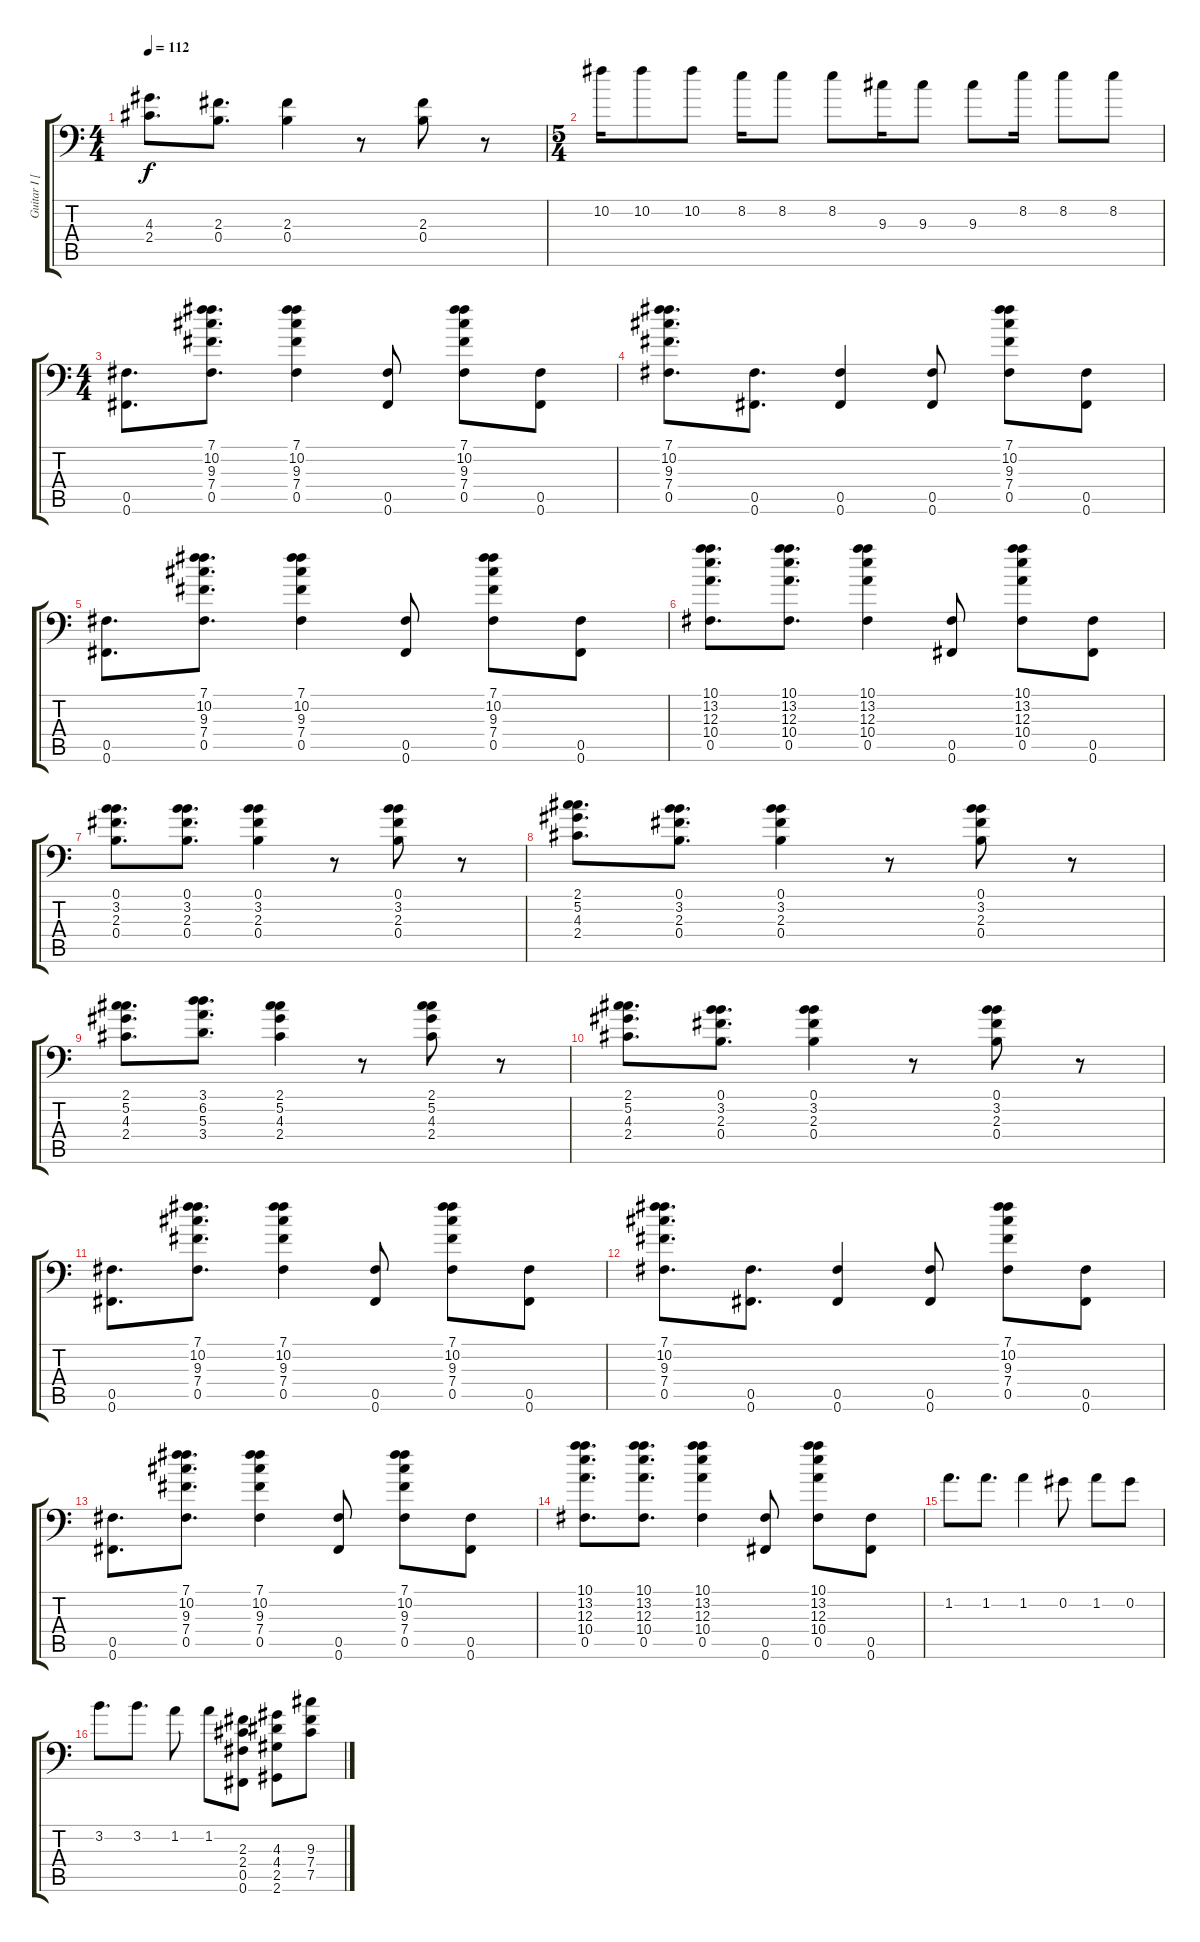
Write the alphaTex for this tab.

\track ("Guitar I [Aaron Turner]" "Guitar I [") {instrument distortionguitar}
\staff {score tabs}
\tuning (B3 Ab3 E3 B2 Gb2 Gb1) {hide}
\ts (4 4)
\tempo 112
\clef f4
\ks c
(4.3 2.4).8{d dy f} (2.3 0.4).8{d} (2.3 0.4).4 r.8 (2.3 0.4).8 r.8 |
\ts (5 4)
10.2.16 10.2.8 10.2.8 8.2.16 8.2.8 8.2.8 9.3.16 9.3.8 9.3.8 8.2.16 8.2.8 8.2.8 |
\ts (4 4)
(0.5 0.6).8{d} (7.1 10.2 9.3 7.4 0.5).8{d} (7.1 10.2 9.3 7.4 0.5).4 (0.5 0.6).8 (7.1 10.2 9.3 7.4 0.5).8 (0.5 0.6).8 |
(7.1 10.2 9.3 7.4 0.5).8{d} (0.5 0.6).8{d} (0.5 0.6).4 (0.5 0.6).8 (7.1 10.2 9.3 7.4 0.5).8 (0.5 0.6).8 |
(0.5 0.6).8{d} (7.1 10.2 9.3 7.4 0.5).8{d} (7.1 10.2 9.3 7.4 0.5).4 (0.5 0.6).8 (7.1 10.2 9.3 7.4 0.5).8 (0.5 0.6).8 |
(10.1 13.2 12.3 10.4 0.5).8{d} (10.1 13.2 12.3 10.4 0.5).8{d} (10.1 13.2 12.3 10.4 0.5).4 (0.5 0.6).8 (10.1 13.2 12.3 10.4 0.5).8 (0.5 0.6).8 |
(0.1 3.2 2.3 0.4).8{d} (0.1 3.2 2.3 0.4).8{d} (0.1 3.2 2.3 0.4).4 r.8 (0.1 3.2 2.3 0.4).8 r.8 |
(2.1 5.2 4.3 2.4).8{d} (0.1 3.2 2.3 0.4).8{d} (0.1 3.2 2.3 0.4).4 r.8 (0.1 3.2 2.3 0.4).8 r.8 |
(2.1 5.2 4.3 2.4).8{d} (3.1 6.2 5.3 3.4).8{d} (2.1 5.2 4.3 2.4).4 r.8 (2.1 5.2 4.3 2.4).8 r.8 |
(2.1 5.2 4.3 2.4).8{d} (0.1 3.2 2.3 0.4).8{d} (0.1 3.2 2.3 0.4).4 r.8 (0.1 3.2 2.3 0.4).8 r.8 |
(0.5 0.6).8{d} (7.1 10.2 9.3 7.4 0.5).8{d} (7.1 10.2 9.3 7.4 0.5).4 (0.5 0.6).8 (7.1 10.2 9.3 7.4 0.5).8 (0.5 0.6).8 |
(7.1 10.2 9.3 7.4 0.5).8{d} (0.5 0.6).8{d} (0.5 0.6).4 (0.5 0.6).8 (7.1 10.2 9.3 7.4 0.5).8 (0.5 0.6).8 |
(0.5 0.6).8{d} (7.1 10.2 9.3 7.4 0.5).8{d} (7.1 10.2 9.3 7.4 0.5).4 (0.5 0.6).8 (7.1 10.2 9.3 7.4 0.5).8 (0.5 0.6).8 |
(10.1 13.2 12.3 10.4 0.5).8{d} (10.1 13.2 12.3 10.4 0.5).8{d} (10.1 13.2 12.3 10.4 0.5).4 (0.5 0.6).8 (10.1 13.2 12.3 10.4 0.5).8 (0.5 0.6).8 |
1.2.8{d} 1.2.8{d} 1.2.4 0.2.8 1.2.8 0.2.8 |
3.2.8{d} 3.2.8{d} 1.2.8 1.2.8 (2.3 2.4 0.5 0.6).8 (4.3 4.4 2.5 2.6).8 (9.3 7.4 7.5).8
